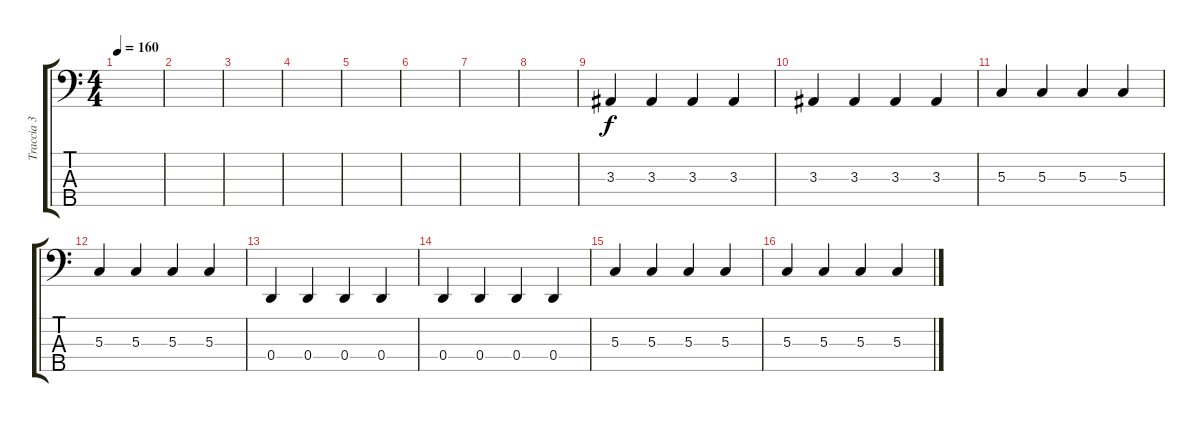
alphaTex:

\track ("Traccia 3" "Traccia 3") {instrument electricbasspick}
\staff {score tabs}
\tuning (F2 C2 G1 D1 A0) {hide}
\ts (4 4)
\tempo 160
\clef f4
\ks c
|
|
|
|
|
|
|
|
3.3.4 3.3.4 3.3.4 3.3.4 |
3.3.4 3.3.4 3.3.4 3.3.4 |
5.3.4 5.3.4 5.3.4 5.3.4 |
5.3.4 5.3.4 5.3.4 5.3.4 |
0.4.4 0.4.4 0.4.4 0.4.4 |
0.4.4 0.4.4 0.4.4 0.4.4 |
5.3.4 5.3.4 5.3.4 5.3.4 |
5.3.4 5.3.4 5.3.4 5.3.4
